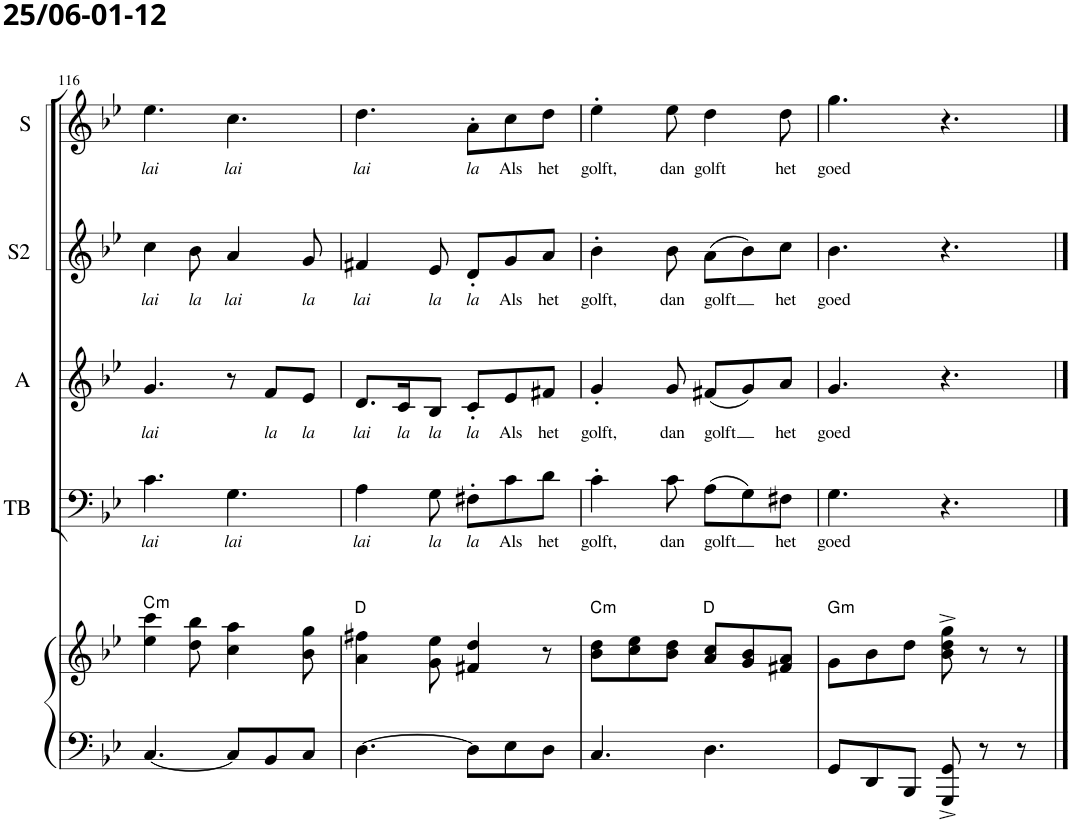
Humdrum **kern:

**kern	**kern	**harte	**kern	**text	**kern	**text	**kern	**text	**kern	**text
*part5	*part5	*part5	*part4	*part4	*part3	*part3	*part2	*part2	*part1	*part1
*staff6	*staff5	*	*staff4	*staff4	*staff3	*staff3	*staff2	*staff2	*staff1	*staff1
*I"Piano	*	*	*I"Tenor/Bas	*	*I"Alt	*	*I"Sopraan 2	*	*I"Sopraan	*
*I'Pno	*	*	*I'TB	*	*I'A	*	*I'S2	*	*I'S	*
!!LO:PB:g=z
*clefF4	*clefG2	*	*clefF4	*	*clefG2	*	*clefG2	*	*clefG2	*
*k[b-e-]	*k[b-e-]	*	*k[b-e-]	*	*k[b-e-]	*	*k[b-e-]	*	*k[b-e-]	*
*M6/8	*M6/8	*	*M6/8	*	*M6/8	*	*M6/8	*	*M6/8	*
=116	=116	=116	=116	=116	=116	=116	=116	=116	=116	=116
!	!	!LO:H:kt=m	!	!LO:LY:b	!	!LO:LY:b	!	!LO:LY:b	!	!LO:LY:b
[<4.C/	4ee-\ 4ccc\	C:min	4.c\	lai	4.g/	lai	4cc\	lai	4.ee-\	lai
!	!	!	!	!	!	!	!	!LO:LY:b	!	!
.	8dd\ 8bb-\	.	.	.	.	.	8b-\	la	.	.
!	!	!	!	!LO:LY:b	!	!	!	!LO:LY:b	!	!LO:LY:b
8C/L]	4cc\ 4aa\	.	4.G\	lai	8r	.	4a/	lai	4.cc\	lai
!	!	!	!	!	!	!LO:LY:b	!	!	!	!
8BB-/	.	.	.	.	8f/L	la	.	.	.	.
!	!	!	!	!	!	!LO:LY:b	!	!LO:LY:b	!	!
8C/J	8b-\ 8gg\	.	.	.	8e-/J	la	8g/	la	.	.
=117	=117	=117	=117	=117	=117	=117	=117	=117	=117	=117
!	!	!	!	!LO:LY:b	!	!LO:LY:b	!	!LO:LY:b	!	!LO:LY:b
[>4.D\	4a\ 4ff#X\	D:maj	4A\	lai	8.d/L	lai	4f#X/	lai	4.dd\	lai
!	!	!	!	!	!	!LO:LY:b	!	!	!	!
.	.	.	.	.	16c/K	la	.	.	.	.
!	!	!	!	!LO:LY:b	!	!LO:LY:b	!	!LO:LY:b	!	!
.	8g\ 8ee-\	.	8G\	la	8B-/J	la	8e-/	la	.	.
!	!	!	!	!LO:LY:b	!	!LO:LY:b	!	!LO:LY:b	!	!LO:LY:b
8D\L]	4f#X/ 4dd/	.	8F#X'\L	la	8c'/L	la	8d'/L	la	8a'\L	la
!	!	!	!	!LO:LY:b	!	!LO:LY:b	!	!LO:LY:b	!	!LO:LY:b
8E-\	.	.	8c\	Als	8e-/	Als	8g/	Als	8cc\	Als
!	!	!	!	!LO:LY:b	!	!LO:LY:b	!	!LO:LY:b	!	!LO:LY:b
8D\J	8r	.	8d\J	het	8f#X/J	het	8a/J	het	8dd\J	het
=118	=118	=118	=118	=118	=118	=118	=118	=118	=118	=118
!	!	!LO:H:kt=m	!	!LO:LY:b	!	!LO:LY:b	!	!LO:LY:b	!	!LO:LY:b
4.C/	8b-\ 8dd\L	C:min	4c'\	golft,	4g'/	golft,	4b-'\	golft,	4ee-'\	golft,
.	8cc\ 8ee-\	.	.	.	.	.	.	.	.	.
!	!	!	!	!LO:LY:b	!	!LO:LY:b	!	!LO:LY:b	!	!LO:LY:b
.	8b-\ 8dd\J	.	8c\	dan	8g/	dan	8b-\	dan	8ee-\	dan
!	!	!	!	!LO:LY:b	!	!LO:LY:b	!	!LO:LY:b	!	!LO:LY:b
4.D\	8a/ 8cc/L	D:maj	(8A\L	golft	(8f#X/L	golft	(8a\L	golft	4dd\	golft
.	8g/ 8b-/	.	8G\)	.	8g/)	.	8b-\)	.	.	.
!	!	!	!	!LO:LY:b	!	!LO:LY:b	!	!LO:LY:b	!	!LO:LY:b
.	8f#X/ 8a/J	.	8F#X\J	het	8a/J	het	8cc\J	het	8dd\	het
=119	=119	=119	=119	=119	=119	=119	=119	=119	=119	=119
!	!	!LO:H:kt=m	!	!LO:LY:b	!	!LO:LY:b	!	!LO:LY:b	!	!LO:LY:b
8GG/L	8g\L	G:min	4.G\	goed	4.g/	goed	4.b-\	goed	4.gg\	goed
8DD/	8b-\	.	.	.	.	.	.	.	.	.
8BBB-/J	8dd\J	.	.	.	.	.	.	.	.	.
8GGG/^ 8GG/^	8b-\^ 8dd\^ 8gg\^	.	4.r	.	4.r	.	4.r	.	4.r	.
8r	8r	.	.	.	.	.	.	.	.	.
8r	8r	.	.	.	.	.	.	.	.	.
==	==	==	==	==	==	==	==	==	==	==
*-	*-	*-	*-	*-	*-	*-	*-	*-	*-	*-
